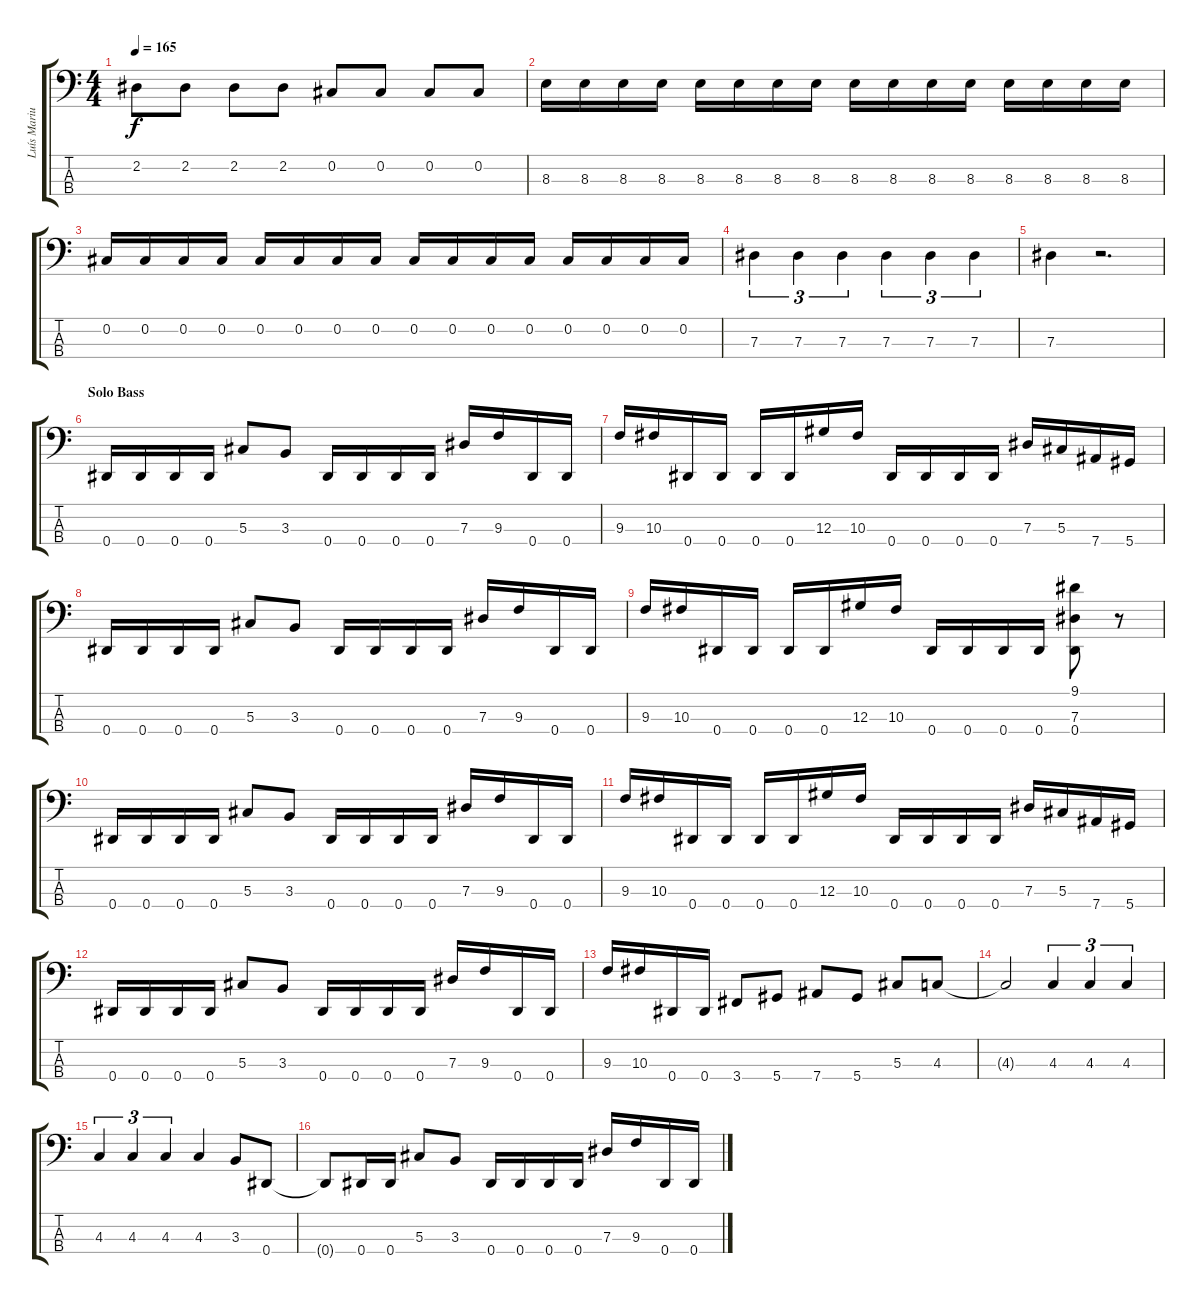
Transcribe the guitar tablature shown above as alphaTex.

\track ("Luís Mariutti" "Luís Mariu") {instrument electricbassfinger}
\staff {score tabs}
\tuning (Gb2 Db2 Ab1 Eb1) {hide}
\ts (4 4)
\tempo 165
\clef f4
\ks c
2.2.8{dy f} 2.2.8 2.2.8 2.2.8 0.2.8 0.2.8 0.2.8 0.2.8 |
8.3.16 8.3.16 8.3.16 8.3.16 8.3.16 8.3.16 8.3.16 8.3.16 8.3.16 8.3.16 8.3.16 8.3.16 8.3.16 8.3.16 8.3.16 8.3.16 |
0.2.16 0.2.16 0.2.16 0.2.16 0.2.16 0.2.16 0.2.16 0.2.16 0.2.16 0.2.16 0.2.16 0.2.16 0.2.16 0.2.16 0.2.16 0.2.16 |
7.3.4{tu (3 2)} 7.3.4{tu (3 2)} 7.3.4{tu (3 2)} 7.3.4{tu (3 2)} 7.3.4{tu (3 2)} 7.3.4{tu (3 2)} |
7.3.4 r.2{d} |
\section ("" "Solo Bass")
0.4.16 0.4.16 0.4.16 0.4.16 5.3.8 3.3.8 0.4.16 0.4.16 0.4.16 0.4.16 7.3.16 9.3.16 0.4.16 0.4.16 |
9.3.16 10.3.16 0.4.16 0.4.16 0.4.16 0.4.16 12.3.16 10.3.16 0.4.16 0.4.16 0.4.16 0.4.16 7.3.16 5.3.16 7.4.16 5.4.16 |
0.4.16 0.4.16 0.4.16 0.4.16 5.3.8 3.3.8 0.4.16 0.4.16 0.4.16 0.4.16 7.3.16 9.3.16 0.4.16 0.4.16 |
9.3.16 10.3.16 0.4.16 0.4.16 0.4.16 0.4.16 12.3.16 10.3.16 0.4.16 0.4.16 0.4.16 0.4.16 (9.1 7.3 0.4).8 r.8 |
0.4.16 0.4.16 0.4.16 0.4.16 5.3.8 3.3.8 0.4.16 0.4.16 0.4.16 0.4.16 7.3.16 9.3.16 0.4.16 0.4.16 |
9.3.16 10.3.16 0.4.16 0.4.16 0.4.16 0.4.16 12.3.16 10.3.16 0.4.16 0.4.16 0.4.16 0.4.16 7.3.16 5.3.16 7.4.16 5.4.16 |
0.4.16 0.4.16 0.4.16 0.4.16 5.3.8 3.3.8 0.4.16 0.4.16 0.4.16 0.4.16 7.3.16 9.3.16 0.4.16 0.4.16 |
9.3.16 10.3.16 0.4.16 0.4.16 3.4.8 5.4.8 7.4.8 5.4.8 5.3.8 4.3.8 |
4.3{t}.2 4.3.4{tu (3 2)} 4.3.4{tu (3 2)} 4.3.4{tu (3 2)} |
4.3.4{tu (3 2)} 4.3.4{tu (3 2)} 4.3.4{tu (3 2)} 4.3.4 3.3.8 0.4.8 |
0.4{t}.8 0.4.16 0.4.16 5.3.8 3.3.8 0.4.16 0.4.16 0.4.16 0.4.16 7.3.16 9.3.16 0.4.16 0.4.16
